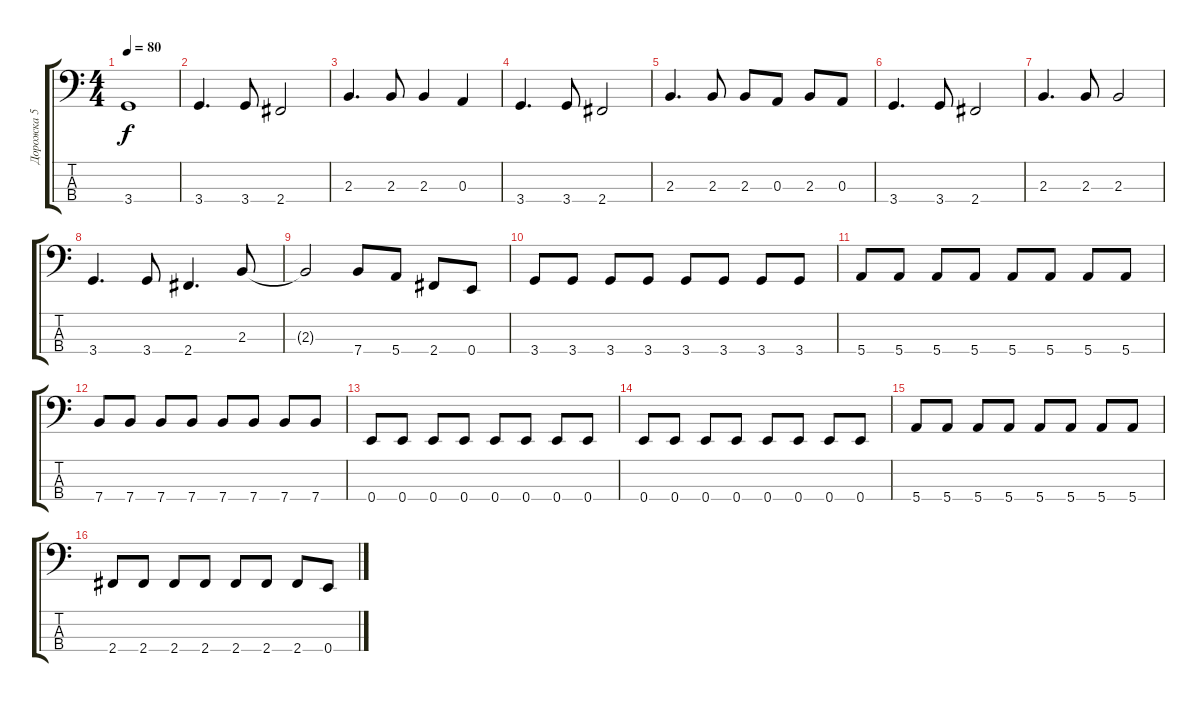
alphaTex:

\track ("Дорожка 5" "Дорожка 5") {instrument electricbassfinger}
\staff {score tabs}
\tuning (G2 D2 A1 E1) {hide}
\ts (4 4)
\tempo 80
\clef f4
\ks c
3.4.1{dy f} |
3.4.4{d} 3.4.8 2.4.2 |
2.3.4{d} 2.3.8 2.3.4 0.3.4 |
3.4.4{d} 3.4.8 2.4.2 |
2.3.4{d} 2.3.8 2.3.8 0.3.8 2.3.8 0.3.8 |
3.4.4{d} 3.4.8 2.4.2 |
2.3.4{d} 2.3.8 2.3.2 |
3.4.4{d} 3.4.8 2.4.4{d} 2.3.8 |
2.3{t}.2 7.4.8 5.4.8 2.4.8 0.4.8 |
3.4.8 3.4.8 3.4.8 3.4.8 3.4.8 3.4.8 3.4.8 3.4.8 |
5.4.8 5.4.8 5.4.8 5.4.8 5.4.8 5.4.8 5.4.8 5.4.8 |
7.4.8 7.4.8 7.4.8 7.4.8 7.4.8 7.4.8 7.4.8 7.4.8 |
0.4.8 0.4.8 0.4.8 0.4.8 0.4.8 0.4.8 0.4.8 0.4.8 |
0.4.8 0.4.8 0.4.8 0.4.8 0.4.8 0.4.8 0.4.8 0.4.8 |
5.4.8 5.4.8 5.4.8 5.4.8 5.4.8 5.4.8 5.4.8 5.4.8 |
2.4.8 2.4.8 2.4.8 2.4.8 2.4.8 2.4.8 2.4.8 0.4.8
